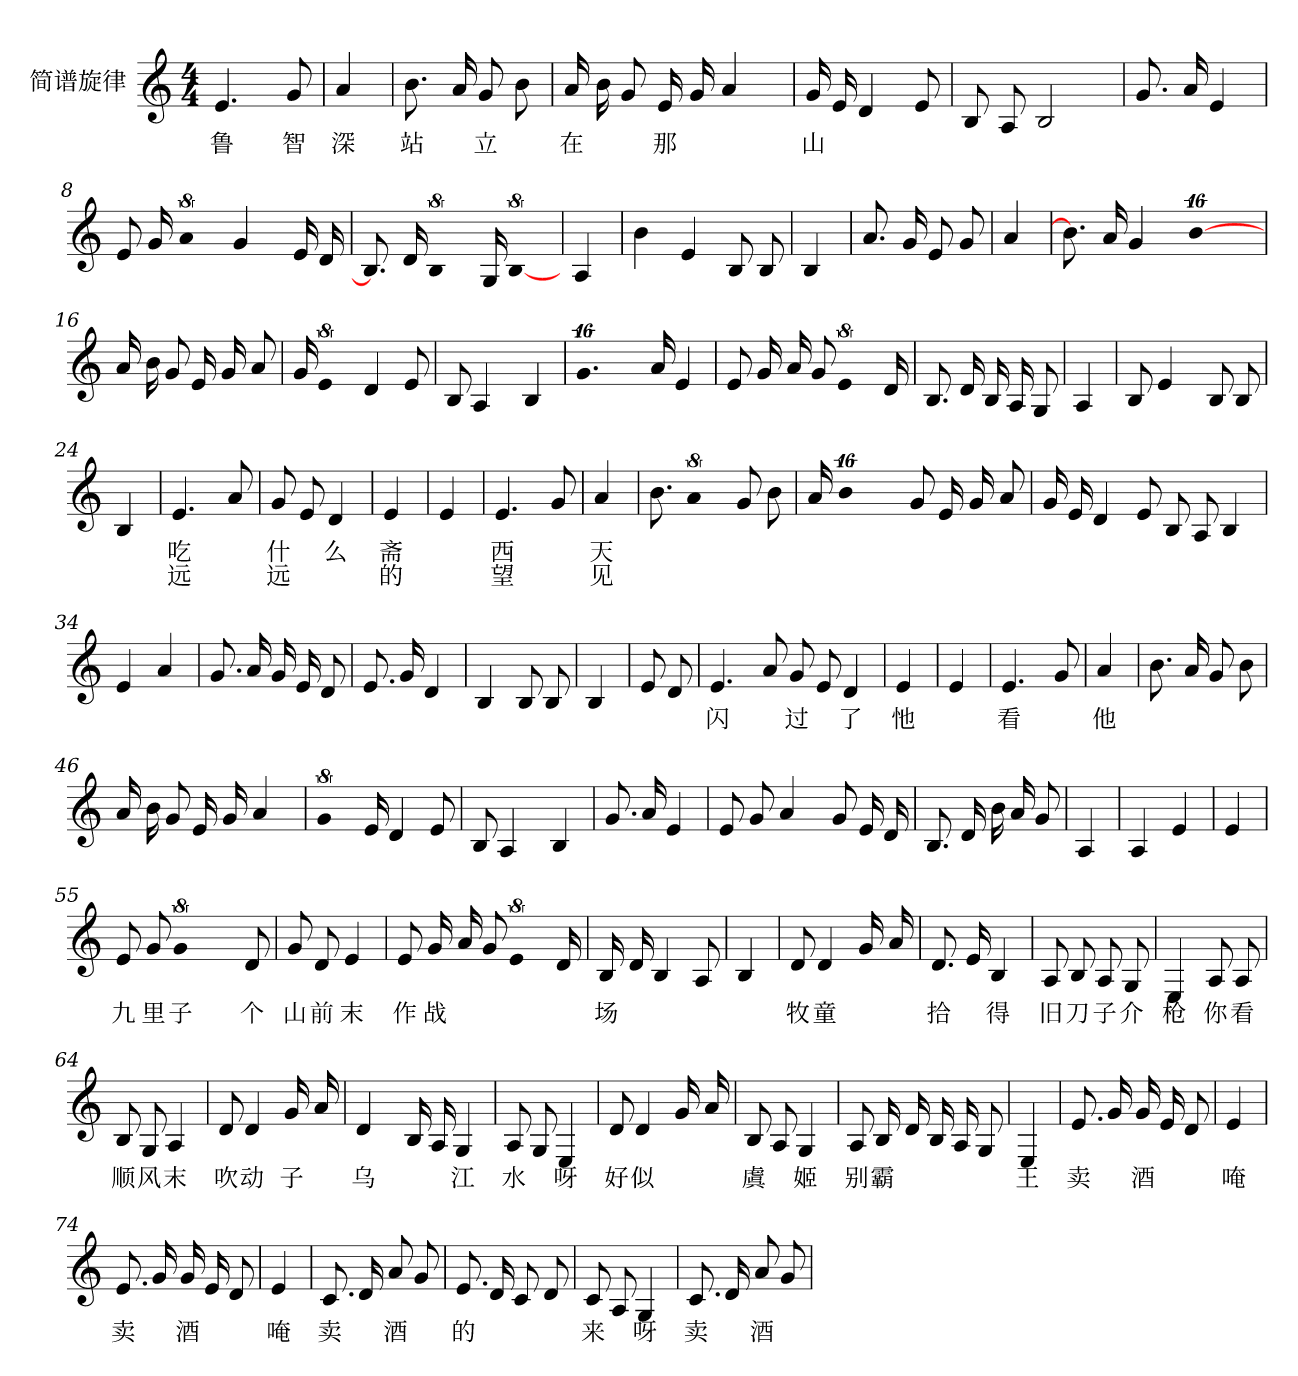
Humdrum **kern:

**kern	**text	**text
*part1	*part1	*part1
*staff1	*staff1	*staff1
*I"简谱旋律	*	*
*k[]	*	*
*M4/4	*	*
=1	=1	=1
4.e	鲁	.
8g	智	.
=2	=2	=2
4a	深	.
=3	=3	=3
8.b	站	.
16a	.	.
8g	立	.
8b	.	.
=4	=4	=4
16a	在	.
16b	.	.
8g	.	.
16e	那	.
16g	.	.
!LO:N:vis=4	!	!
4.a	.	.
=5	=5	=5
16g	山	.
16e	.	.
4d	.	.
8e	.	.
=6	=6	=6
8B	.	.
8A	.	.
2B	.	.
=7	=7	=7
8.g	.	.
16a	.	.
4e	.	.
=8	=8	=8
8e	.	.
16g	.	.
!LO:N:vis=4	!	!
16%5a	.	.
!LO:N:vis=4	!	!
4.g	.	.
16e	.	.
16d	.	.
=9	=9	=9
8.B]	.	.
16d	.	.
!LO:N:vis=4	!	!
16%5B	.	.
16G	.	.
!LO:N:vis=4	!	!
[16%5B	.	.
=10	=10	=10
4A	.	.
=11	=11	=11
4b	.	.
4e	.	.
8B	.	.
8B	.	.
=12	=12	=12
4B	.	.
=13	=13	=13
8.a	.	.
16g	.	.
8e	.	.
8g	.	.
=14	=14	=14
4a	.	.
=15	=15	=15
8.b]	.	.
16a	.	.
!LO:N:vis=4	!	!
4.g	.	.
!LO:N:vis=2	!	!
[16%9b	.	.
=16	=16	=16
16a	.	.
16b	.	.
8g	.	.
16e	.	.
16g	.	.
8a	.	.
=17	=17	=17
16g	.	.
!LO:N:vis=4	!	!
16%5e	.	.
4d	.	.
8e	.	.
=18	=18	=18
8B	.	.
!LO:N:vis=4	!	!
4.A	.	.
4B	.	.
=19	=19	=19
!LO:N:vis=2.	!	!
16%11g	.	.
16a	.	.
4e	.	.
=20	=20	=20
8e	.	.
16g	.	.
16a	.	.
8g	.	.
!LO:N:vis=4	!	!
16%5e	.	.
16d	.	.
=21	=21	=21
8.B	.	.
16d	.	.
16B	.	.
16A	.	.
8G	.	.
=22	=22	=22
4A	.	.
=23	=23	=23
8B	.	.
!LO:N:vis=4	!	!
4.e	.	.
8B	.	.
8B	.	.
=24	=24	=24
4B	.	.
=25	=25	=25
4.e	吃	远
8a	.	.
=26	=26	=26
8g	什	远
8e	.	.
4d	么	.
=27	=27	=27
4e	斋	的
=28	=28	=28
4e	.	.
=29	=29	=29
4.e	西	望
8g	.	.
=30	=30	=30
4a	天	见
=31	=31	=31
8.b	.	.
!LO:N:vis=4	!	!
16%5a	.	.
8g	.	.
8b	.	.
=32	=32	=32
16a	.	.
!LO:N:vis=2	!	!
16%9b	.	.
8g	.	.
16e	.	.
16g	.	.
8a	.	.
=33	=33	=33
16g	.	.
16e	.	.
4d	.	.
8e	.	.
8B	.	.
8A	.	.
4B	.	.
=34	=34	=34
4e	.	.
4a	.	.
=35	=35	=35
8.g	.	.
16a	.	.
16g	.	.
16e	.	.
8d	.	.
=36	=36	=36
8.e	.	.
16g	.	.
4d	.	.
=37	=37	=37
4B	.	.
8B	.	.
8B	.	.
=38	=38	=38
4B	.	.
=39	=39	=39
8e	.	.
8d	.	.
=40	=40	=40
4.e	闪	.
8a	.	.
8g	过	.
8e	.	.
4d	了	.
=41	=41	=41
4e	忚	.
=42	=42	=42
4e	.	.
=43	=43	=43
4.e	看	.
8g	.	.
=44	=44	=44
4a	他	.
=45	=45	=45
8.b	.	.
16a	.	.
8g	.	.
8b	.	.
=46	=46	=46
16a	.	.
16b	.	.
8g	.	.
16e	.	.
16g	.	.
!LO:N:vis=4	!	!
4.a	.	.
=47	=47	=47
!LO:N:vis=4	!	!
16%5g	.	.
16e	.	.
4d	.	.
8e	.	.
=48	=48	=48
8B	.	.
!LO:N:vis=4	!	!
4.A	.	.
4B	.	.
=49	=49	=49
8.g	.	.
16a	.	.
4e	.	.
=50	=50	=50
8e	.	.
8g	.	.
!LO:N:vis=4	!	!
4.a	.	.
8g	.	.
16e	.	.
16d	.	.
=51	=51	=51
8.B	.	.
16d	.	.
16b	.	.
16a	.	.
8g	.	.
=52	=52	=52
4A	.	.
=53	=53	=53
4A	.	.
4e	.	.
=54	=54	=54
4e	.	.
=55	=55	=55
8e	九	.
8g	里	.
!LO:N:vis=2	!	!
8%5g	子	.
8d	个	.
=56	=56	=56
8g	山	.
8d	前	.
4e	末	.
=57	=57	=57
8e	作	.
16g	战	.
16a	.	.
8g	.	.
!LO:N:vis=4	!	!
16%5e	.	.
16d	.	.
=58	=58	=58
16B	场	.
16d	.	.
4B	.	.
8A	.	.
=59	=59	=59
4B	.	.
=60	=60	=60
8d	牧	.
4d	童	.
16g	.	.
16a	.	.
=61	=61	=61
8.d	拾	.
16e	.	.
4B	得	.
=62	=62	=62
8A	旧	.
8B	刀	.
8A	子	.
8G	介	.
=63	=63	=63
4E	枪	.
8A	你	.
8A	看	.
=64	=64	=64
8B	顺	.
8G	风	.
4A	末	.
=65	=65	=65
8d	吹	.
4d	动	.
16g	子	.
16a	.	.
=66	=66	=66
!LO:N:vis=4	!	!
4.d	乌	.
16B	.	.
16A	.	.
4G	江	.
=67	=67	=67
8A	水	.
8G	.	.
4E	呀	.
=68	=68	=68
8d	好	.
4d	似	.
16g	.	.
16a	.	.
=69	=69	=69
8B	虞	.
8A	.	.
4G	姬	.
=70	=70	=70
8A	别	.
16B	霸	.
16d	.	.
16B	.	.
16A	.	.
8G	.	.
=71	=71	=71
4E	王	.
=72	=72	=72
8.e	卖	.
16g	.	.
16g	酒	.
16e	.	.
8d	.	.
=73	=73	=73
4e	唵	.
=74	=74	=74
8.e	卖	.
16g	.	.
16g	酒	.
16e	.	.
8d	.	.
=75	=75	=75
4e	唵	.
=76	=76	=76
8.c	卖	.
16d	.	.
8a	酒	.
8g	.	.
=77	=77	=77
8.e	的	.
16d	.	.
8c	.	.
8d	.	.
=78	=78	=78
8c	来	.
8A	.	.
4G	呀	.
=79	=79	=79
8.c	卖	.
16d	.	.
8a	酒	.
8g	.	.
=	=	=
*-	*-	*-
